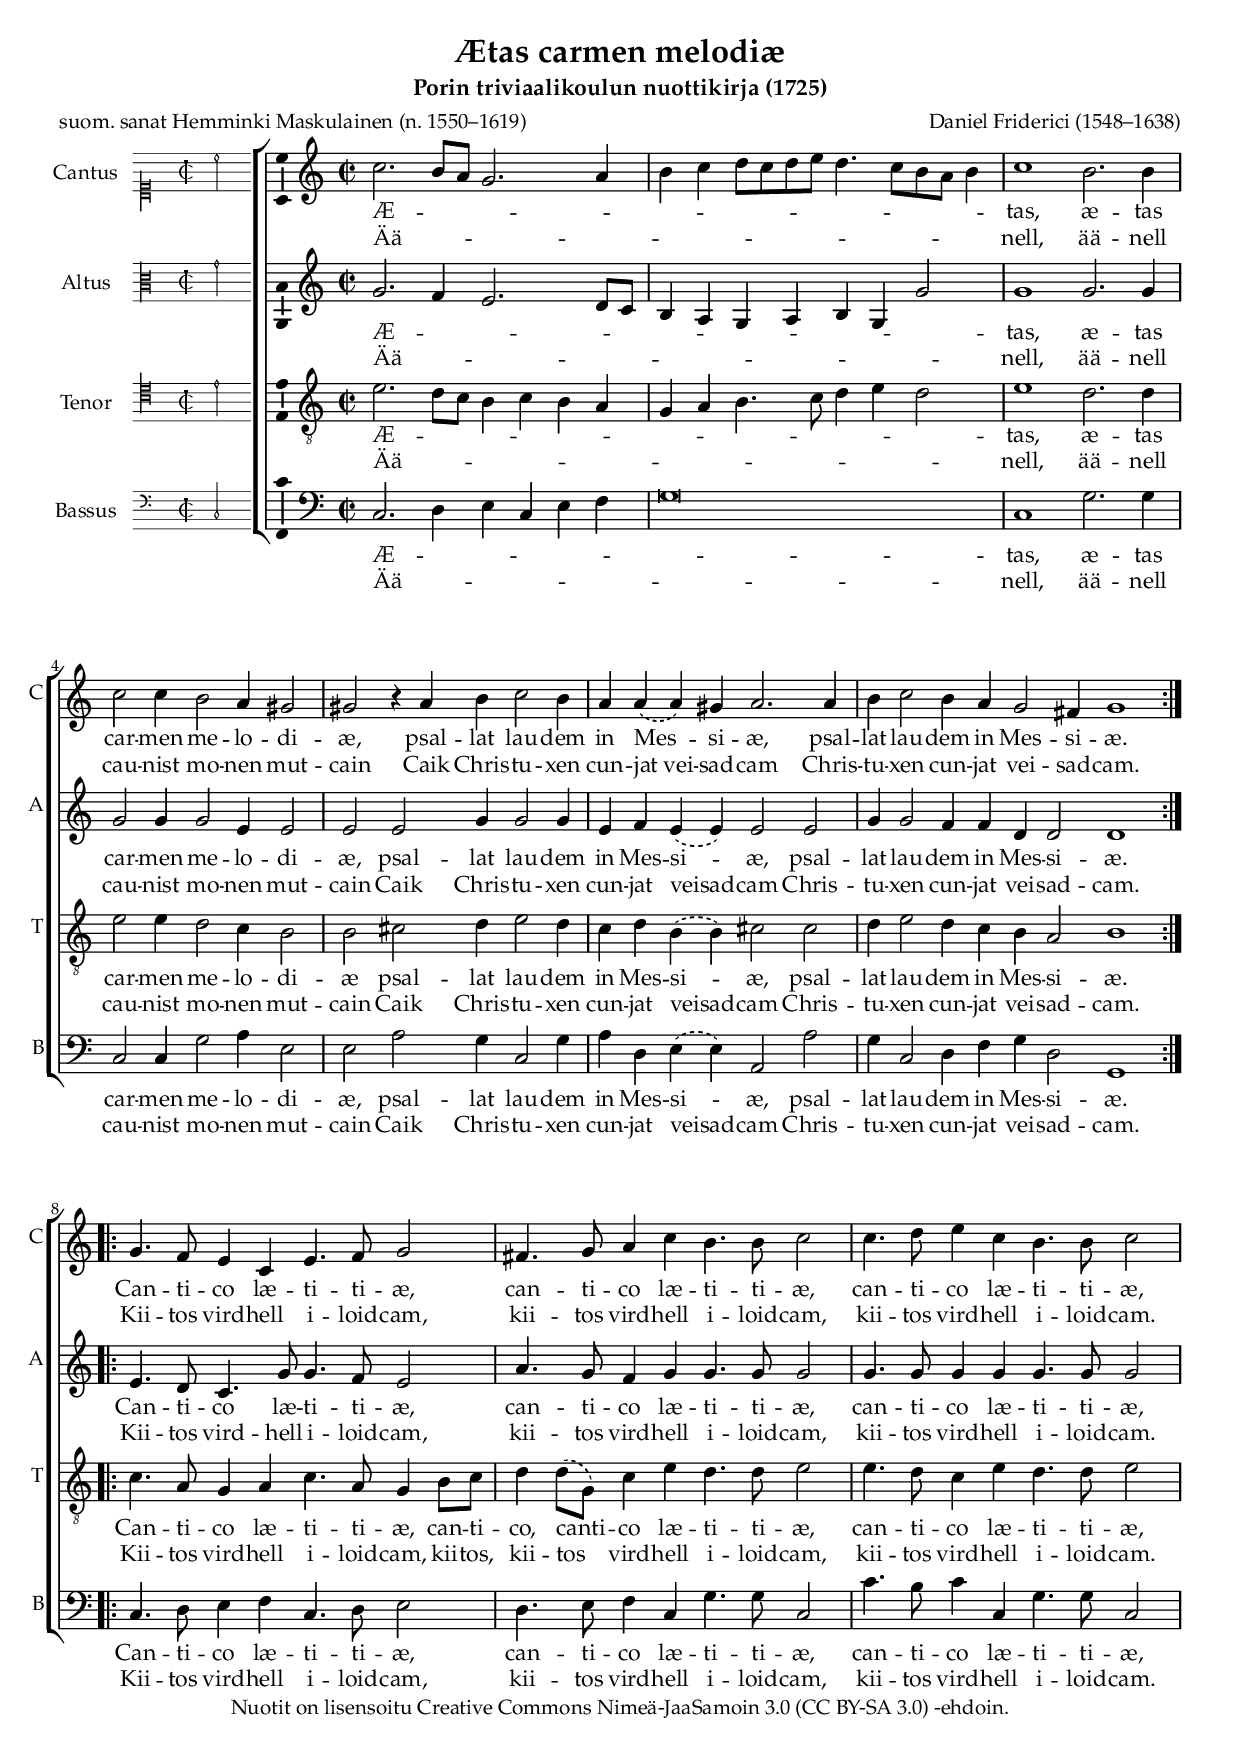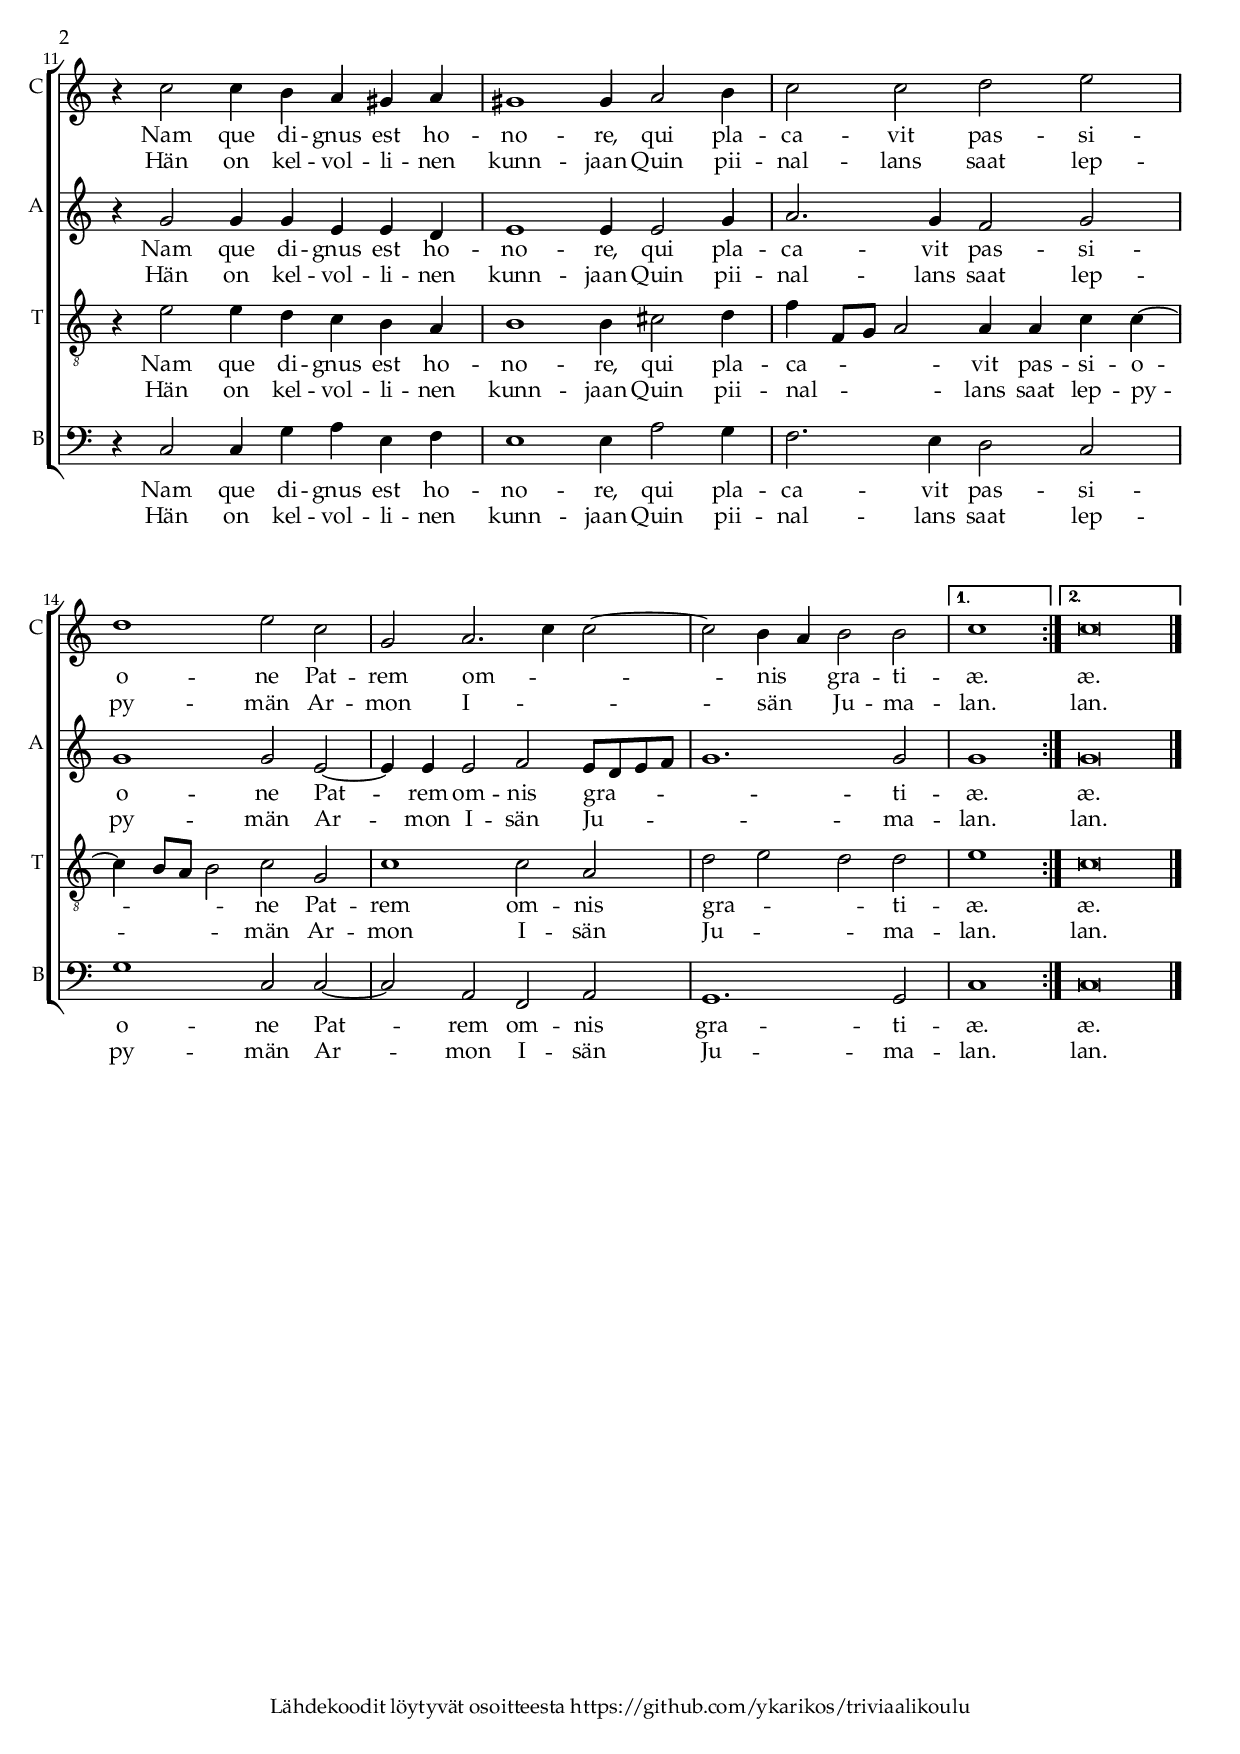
\version "2.19.49"
\include "suomi.ly"

#(set-global-staff-size 18)

global = {
%  \numericTimeSignature
  \time 2/2
	\set Timing.measureLength = #(ly:make-moment 4/2)
%  \autoBeamOff
  \key c \major
  \set Staff.midiInstrument = #"voice oohs"
	\omit Slur
}


SopranoMusic = \relative c'' {
  \set Staff.instrumentName = #"Cantus"
  \set Staff.shortInstrumentName = "C"

	\incipit { \clef "mensural-c1" \key c \major \time 2/2 c''2 }
	\repeat volta 2 {
		c2.( h8 a g2. a4 | h c d8 c d e d4. c8 h a h4) |
		c1 h2. h4 | c2 c4 h2 a4 gis2 | gis r4 a h c2 h4 |
		\undo \omit Slur
		a \slurDashed a( a) gis a2. a4 |
		\set Timing.measureLength = #(ly:make-moment 6/2)
		h c2 h4 a g2 fis4 g1 |
	}
	\repeat volta 2 {
		\set Timing.measureLength = #(ly:make-moment 4/2)
		g4. f8 e4 c e4. f8 g2 | fis4. g8 a4 c h4. h8 c2 |
		c4. d8 e4 c h4. h8 c2 |
		r4 c2 c4 h a gis a | gis1 gis4 a2 h4 | c2 c d e |
		\omit Slur
		d1 e2 c | g \slurSolid a2.( c4 c2~ | c) h4( a) h2 h |
	}
	\alternative {
		{
			\set Timing.measureLength = #(ly:make-moment 2/2)
			c1 |
		}
		{
			\set Timing.measureLength = #(ly:make-moment 4/2)
			c\breve \bar "|."
		}
	}
}

stanzaOneLyrics = \lyricmode {
	Æ -- tas, æ -- tas car -- men me -- lo -- di -- æ,
	psal -- lat lau -- dem in Mes -- si -- æ,
    psal -- lat lau -- dem in Mes -- si -- æ.
	Can -- ti -- co læ -- ti -- ti -- æ,
	can -- ti -- co læ -- ti -- ti -- æ,
	can -- ti -- co læ -- ti -- ti -- æ,
	Nam que di -- gnus est ho -- no -- re,
	qui pla -- ca -- vit pas -- si -- o -- ne
	Pat -- rem om -- nis gra -- ti -- æ. æ.
}

stanzaOneLyricsTenor = \lyricmode {
	Æ -- tas, æ -- tas car -- men me -- lo -- di -- æ
	psal -- lat lau -- dem in Mes -- si -- æ,
    psal -- lat lau -- dem in Mes -- si -- æ.
	Can -- ti -- co læ -- ti -- ti -- æ,
	can -- ti -- co, canti -- co læ -- ti -- ti -- æ,
	can -- ti -- co læ -- ti -- ti -- æ,
	Nam que di -- gnus est ho -- no -- re,
	qui pla -- ca -- vit pas -- si -- o -- ne
	Pat -- rem om -- nis gra -- ti -- æ. æ.
}

stanzaTwoLyrics = \lyricmode {
	Ää -- nell, ää -- nell cau -- nist mo -- nen mut -- cain
	Caik Chris -- tu -- xen cun -- jat veisad -- cam
	Chris -- tu -- xen cun -- jat vei -- sad -- cam.
	Kii -- tos vird -- hell i -- loid -- cam,
	kii -- tos vird -- hell i -- loid -- cam,
	kii -- tos vird -- hell i -- loid -- cam.
	Hän on kel -- vol -- li -- nen kunn -- jaan
	Quin pii -- nal -- lans saat lep -- py -- män
	Ar -- mon I -- sän Ju -- ma -- lan. lan.
}

stanzaTwoLyricsSoprano = \lyricmode {
	Ää -- nell, ää -- nell cau -- nist mo -- nen mut -- cain
	Caik Chris -- tu -- xen cun -- jat_vei -- sad -- cam
	Chris -- tu -- xen cun -- jat vei -- sad -- cam.
	Kii -- tos vird -- hell i -- loid -- cam,
	kii -- tos vird -- hell i -- loid -- cam,
	kii -- tos vird -- hell i -- loid -- cam.
	Hän on kel -- vol -- li -- nen kunn -- jaan
	Quin pii -- nal -- lans saat lep -- py -- män
	Ar -- mon I -- sän Ju -- ma -- lan. lan.
}

stanzaTwoLyricsTenor = \lyricmode {
	Ää -- nell, ää -- nell cau -- nist mo -- nen mut -- cain
	Caik Chris -- tu -- xen cun -- jat veisad -- cam
	Chris -- tu -- xen cun -- jat vei -- sad -- cam.
	Kii -- tos vird -- hell i -- loid -- cam,
	kii -- tos, kii -- tos vird -- hell i -- loid -- cam,
	kii -- tos vird -- hell i -- loid -- cam.
	Hän on kel -- vol -- li -- nen kunn -- jaan
	Quin pii -- nal -- lans saat lep -- py -- män
	Ar -- mon I -- sän Ju -- ma -- lan. lan.
}

AltoMusic = \relative c'' {
  \set Staff.instrumentName = #"Altus"
  \set Staff.shortInstrumentName = "A"

	\incipit { \clef "mensural-c3" \key c \major \time 2/2 g'2 }
	\repeat volta 2 {
		g2.( f4 e2. d8 c | h4 a g a h g g'2) | g1 g2. g4 |
		g2 g4 g2 e4 e2 | e e g4 g2 g4 |
		\undo \omit Slur
		e f \slurDashed e( e) e2 e |
		\set Timing.measureLength = #(ly:make-moment 6/2)
		g4 g2 f4 f d d2 d1
	}
	\repeat volta 2 {
		\set Timing.measureLength = #(ly:make-moment 4/2)
		e4. d8 c4. g'8 g4. f8 e2 | a4. g8 f4 g g4. g8 g2 |
		g4. g8 g4 g g4. g8 g2 |
		r4 g2 g4 g e e d | e1 e4 e2 g4 | a2. g4 f2 g |
		\omit Slur
		g1 g2 e~ | e4 e e2 f \slurSolid e8( d e f | g1.) g2
	}
	\alternative {
		{
			\set Timing.measureLength = #(ly:make-moment 2/2)
			g1 |
		}
		{
			\set Timing.measureLength = #(ly:make-moment 4/2)
			g\breve \bar "|."
		}
	}
}

TenoreMusic = \relative c' {
  \set Staff.instrumentName = #"Tenor"
  \set Staff.shortInstrumentName = "T"

	\incipit { \clef "mensural-c4" \key c \major \time 2/2 e'2 }

	\clef "treble_8"
	\repeat volta 2 {
		e2.( d8 c h4 c h a | g a h4. c8 d4 e d2) |
		e1 d2. d4 | e2 e4 d2 c4 h2 | h2 cis d4 e2 d4 |
		\undo \omit Slur
		c4 d \slurDashed h( h) cis2 cis |
		\set Timing.measureLength = #(ly:make-moment 6/2)
		d4 e2 d4 c h a2 h1
	}
	\repeat volta 2 {
		\set Timing.measureLength = #(ly:make-moment 4/2)
		c4. a8 g4 a c4. a8 g4 h8 c |
		d4  \slurDashed d8( g,) c4 e d4. d8 e2 |
 		e4. d8 c4 e d4. d8 e2 |
		r4 e2 e4 d c h a | h1 h4 cis2 d4 |
		\omit Slur
		f( f,8 g a2) a4 a c c~( | c h8 a h2) c g |
		c1 c2 a | d( e d) d |
	}
	\alternative {
		{
			\set Timing.measureLength = #(ly:make-moment 2/2)
			e1 |
		}
		{
			\set Timing.measureLength = #(ly:make-moment 4/2)
			c\breve \bar "|."
		}
	}

}

BassMusic = \relative c {
  \set Staff.instrumentName = #"Bassus"
  \set Staff.shortInstrumentName = "B"

	\incipit { \clef "mensural-f" \key c \major \time 2/2 c2 }

	\clef bass
	\repeat volta 2 {
		c2.( d4 e c e f | g\breve) | c,1 g'2. g4 |
		c,2 c4 g'2 a4 e2 | e a g4 c,2 g'4 |
		\undo \omit Slur
		a d, \slurDashed e( e) a,2 a' |
		g4 c,2 d4 f g d2 g,1
	}
	\repeat volta 2 {
		\omit Slur
		c4. d8 e4 f c4. d8 e2 | d4. e8 f4 c g'4. g8 c,2 |
		c'4. h8 c4 c,4 g'4. g8 c,2 |
		r4 c2 c4 g' a e f | e1 e4 a2 g4 | f2. e4 d2 c |
		g'1 c,2 c~ | c a f a | g1. g2 |
	}
	\alternative {
		{
			\set Timing.measureLength = #(ly:make-moment 2/2)
			c1 |
		}
		{
			\set Timing.measureLength = #(ly:make-moment 4/2)
			c\breve \bar "|."
		}
	}
}


\header {
  title = "Ætas carmen melodiæ"
  subtitle = "Porin triviaalikoulun nuottikirja (1725)"
  composer = "Daniel Friderici (1548–1638)"
  poet = "suom. sanat Hemminki Maskulainen (n. 1550–1619)"
%  instrument = "Voice (SATB)"
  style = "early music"
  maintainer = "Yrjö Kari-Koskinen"
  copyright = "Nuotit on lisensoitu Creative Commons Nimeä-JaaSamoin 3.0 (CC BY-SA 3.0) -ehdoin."
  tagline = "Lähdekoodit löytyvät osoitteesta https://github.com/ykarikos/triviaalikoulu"
}

\paper {
    #(define fonts
        (make-pango-font-tree "Palatino"
                              "Nimbus Sans"
                              "Luxi Mono"
                              (/ staff-height pt 20)))
}

\score {
  \new ChoirStaff <<
    \new Staff <<
      \new Voice = "Soprano" {
		\global
        \SopranoMusic
      }
     \new Lyrics \lyricsto "Soprano" {
       \stanzaOneLyrics
     }
     \new Lyrics \lyricsto "Soprano" {
       \stanzaTwoLyricsSoprano
     }
    >>
    \new Staff <<
      \new Voice = "Alto" {
        \global
        \AltoMusic
      }
     \new Lyrics \lyricsto "Alto" {
       \stanzaOneLyrics
     }
     \new Lyrics \lyricsto "Alto" {
       \stanzaTwoLyrics
     }
    >>
    \new Staff <<
      \new Voice = "Tenore" {
        \global
        \TenoreMusic
      }
      \new Lyrics \lyricsto "Tenore" {
       \stanzaOneLyricsTenor
      }
      \new Lyrics \lyricsto "Tenore" {
       \stanzaTwoLyricsTenor
      }
    >>
    \new Staff <<
      \new Voice = "Bass" {
        \global
        \BassMusic
      }
      \new Lyrics \lyricsto "Bass" {
       \stanzaOneLyrics
      }
      \new Lyrics \lyricsto "Bass" {
       \stanzaTwoLyrics
      }
    >>
  >>
  \midi {
    \tempo 4 = 160
  }
  \layout {
    \context {
      \Voice
      \consists "Ambitus_engraver"
%		\hide Slur
    }
    indent = 3.5\cm
    incipit-width = 2\cm
    \context {
     \Staff \RemoveEmptyStaves
    }
    \context {
     \Score
     \override VerticalAxisGroup.remove-first = ##t
    }
  }
}
